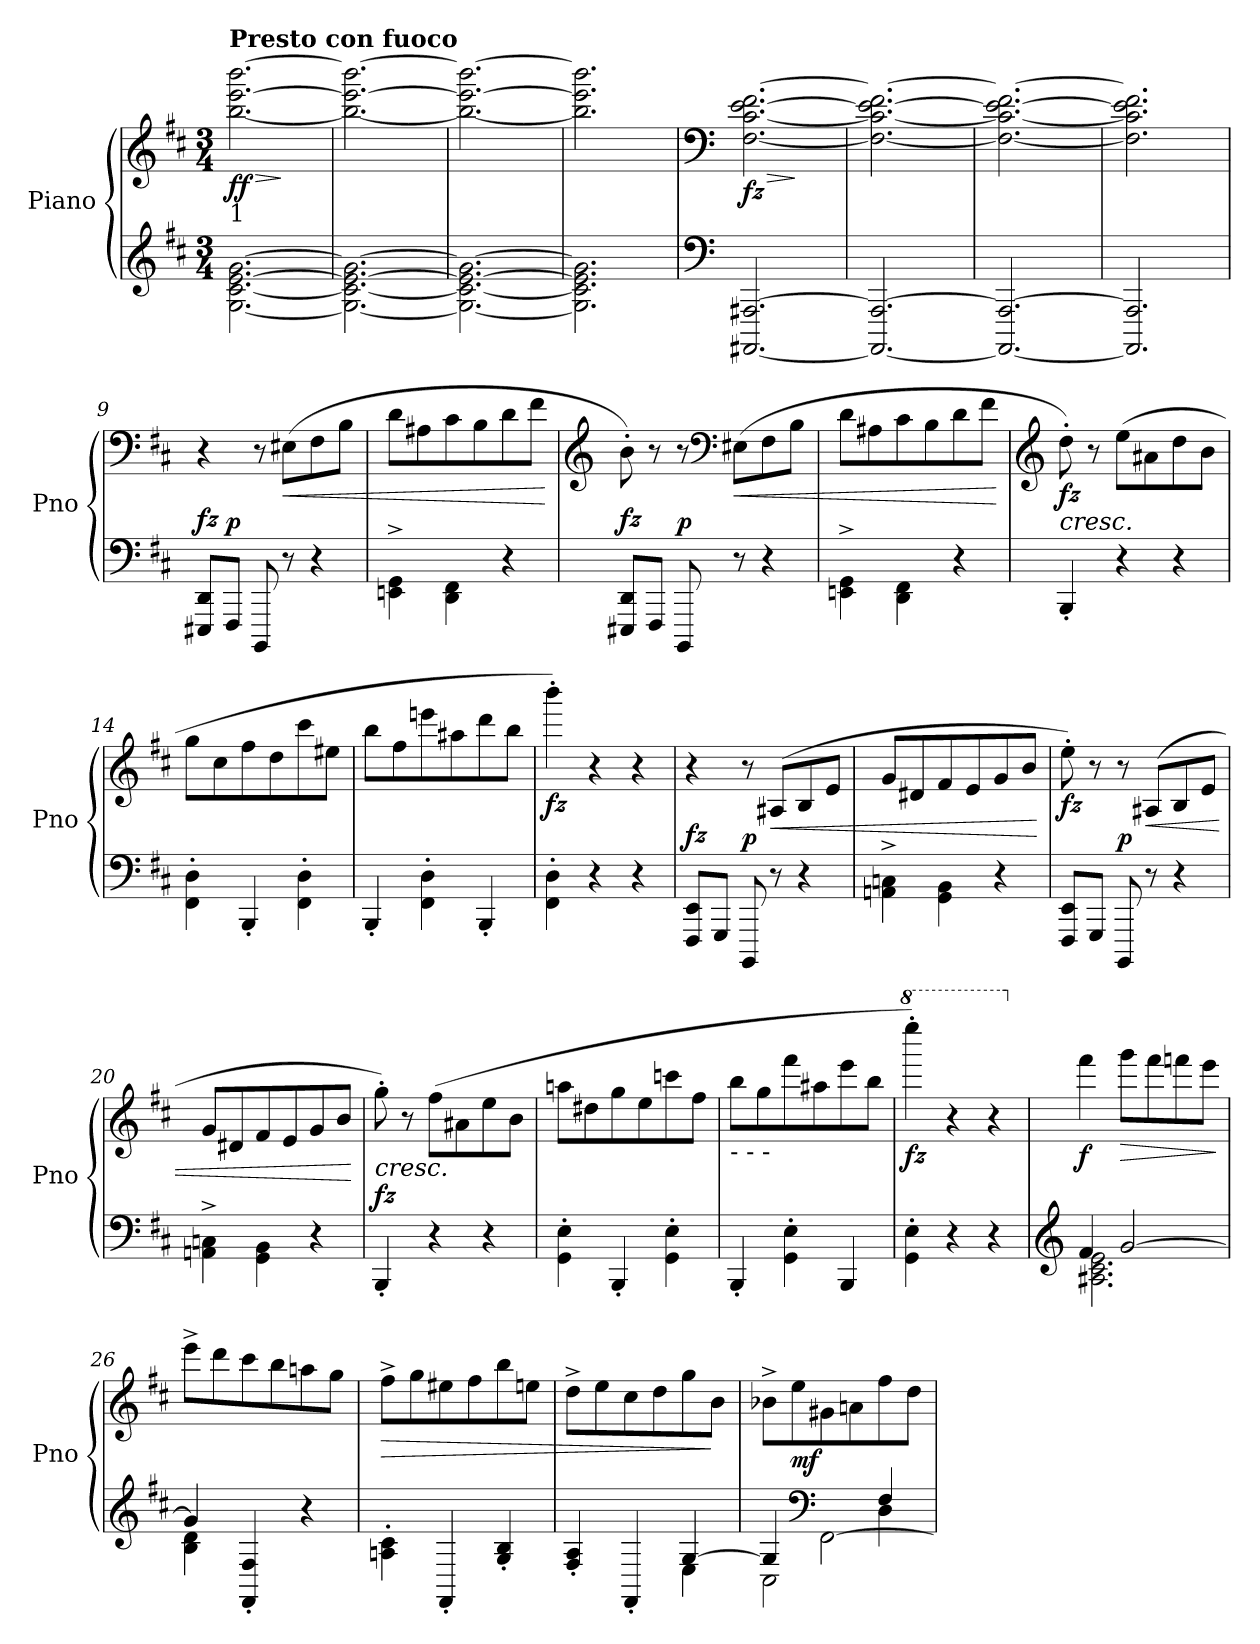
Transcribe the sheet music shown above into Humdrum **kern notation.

**kern	**kern	**dynam
*part1	*part1	*part1
*staff2	*staff1	*staff1/2
*I"Piano	*	*
*I'Pno	*	*
*clefG2	*clefG2	*
*k[f#c#]	*k[f#c#]	*
*M3/4	*M3/4	*
*8va	*	*
=1	=1	=1
!	!LO:TX:b:t=1	!
!	!LO:TX:a:B:t=Presto con fuoco	!
!	!	!LO:HP:b
!	!	!LO:DY:n=1:b
[2.g\ [2.cc#\ [2.ee\ [2.gg\	[2.bb\ [2.eee\ [2.bbb\	> ff
.	.	]
=2	=2	=2
2.g\_ 2.cc#\_ 2.ee\_ 2.gg\_	2.bb\_ 2.eee\_ 2.bbb\_	.
=3	=3	=3
2.g\_ 2.cc#\_ 2.ee\_ 2.gg\_	2.bb\_ 2.eee\_ 2.bbb\_	.
=4	=4	=4
2.g\] 2.cc#\] 2.ee\] 2.gg\]	2.bb\] 2.eee\] 2.bbb\]	.
=5	=5	=5
*clefF4	*clefF4	*
*	*X8va	*
!	!	!LO:HP:b
!	!	!LO:DY:n=1:b
[2.AAA#X/ [2.AA#X/	[2.F#\ [2.c#\ [2.e\ [2.f#\	> fz
.	.	]
=6	=6	=6
2.AAA#/_ 2.AA#/_	2.F#\_ 2.c#\_ 2.e\_ 2.f#\_	.
=7	=7	=7
2.AAA#/_ 2.AA#/_	2.F#\_ 2.c#\_ 2.e\_ 2.f#\_	.
=8	=8	=8
2.AAA#/] 2.AA#/]	2.F#\] 2.c#\] 2.e\] 2.f#\]	.
=9	=9	=9
!	!	!LO:DY:a=2
8EE#X/ 8D/L	4r	fz
!	!	!LO:DY:a=2
8FF#/J	.	p
8BBB/	8r	.
!	!	!LO:HP:b
8r	(8E#X\L	<
4r	8F#\	.
.	8B\J	.
!!LO:LB:g=z
=10	=10	=10
4En\^ 4G\^	8d\L	.
.	8A#X\	.
4D\ 4F#\	8c#\	.
.	8B\	.
4r	8d\	.
.	8f#\J	.
.	.	[
=11	=11	=11
*	*clefG2	*
!	!	!LO:DY:a=2
8EE#X/ 8D/L	8b'\)	fz
8FF#/J	8r	.
!	!	!LO:DY:a=2
8BBB/	8r	p
*	*clefF4	*
!	!	!LO:HP:b
8r	(8E#X\L	<
4r	8F#\	.
.	8B\J	.
=12	=12	=12
4En\^ 4G\^	8d\L	.
.	8A#X\	.
4D\ 4F#\	8c#\	.
.	8B\	.
4r	8d\	.
.	8f#\J	.
.	.	[
=13	=13	=13
*	*clefG2	*
!	!	!LO:HP:b
!	!	!LO:DY:n=1:b
4BB'/	8dd'\)	< fz
.	8r	.
4r	(8ee\L	.
.	8a#X\	.
4r	8dd\	.
.	8b\J	.
=14	=14	=14
4F#\' 4d\'	8gg\L	.
.	8cc#\	.
!	!	!LO:DY:b
4BB'/	8ff#\	other-dynamics
.	8dd\	.
4F#\' 4d\'	8ccc#\	.
.	8ee#X\J	.
!!LO:LB:g=z
=15	=15	=15
4BB'/	8bb\L	.
.	8ff#\	.
4F#\' 4d\'	8eeen\	.
.	8aa#X\	.
4BB'/	8ddd\	.
.	8bb\J	.
.	.	[
=16	=16	=16
!	!	!LO:DY:b
4F#\' 4d\'	4bbb'\)	fz
4r	4r	.
4r	4r	.
=17	=17	=17
!	!	!LO:DY:a=2
8FF#/ 8E/L	4r	fz
8GG/J	.	.
!	!	!LO:DY:a=2
8BBB/	8r	p
!	!	!LO:HP:b
8r	(8A#X/L	<
4r	8B/	.
.	8e/J	.
=18	=18	=18
4An\^ 4cn\^	8g/L	.
.	8d#X/	.
4G\ 4B\	8f#/	.
.	8e/	.
4r	8g/	.
.	8b/J	.
.	.	[
=19	=19	=19
!	!	!LO:DY:b
8FF#/ 8E/L	8ee'\)	fz
8GG/J	8r	.
!	!	!LO:DY:a=2
8BBB/	8r	p
!	!	!LO:HP:b
8r	(8A#X/L	<
4r	8B/	.
.	8e/J	.
=20	=20	=20
4An\^ 4cn\^	8g/L	.
.	8d#X/	.
4G\ 4B\	8f#/	.
.	8e/	.
4r	8g/	.
.	8b/J	.
.	.	[
!!LO:LB:g=z
=21	=21	=21
!	!	!LO:HP:b
!	!	!LO:DY:n=1:a=2
4BB'/	8gg'\)	< fz
.	8r	.
4r	(8ff#\L	.
.	8a#X\	.
4r	8ee\	.
.	8b\J	.
=22	=22	=22
4G\' 4e\'	8aan\L	.
.	8dd#X\	.
!	!	!LO:DY:b
4BB'/	8gg\	other-dynamics
.	8ee\	.
4G\' 4e\'	8cccn\	.
.	8ff#\J	.
=23	=23	=23
!	!LO:TX:b:t=-       -       -	!
4BB'/	8bb\L	.
.	8gg\	.
4G\' 4e\'	8fff#\	.
.	8aa#X\	.
4BB/	8eee\	.
.	8bb\J	.
.	.	[
=24	=24	=24
*	*8va	*
!	!	!LO:DY:b
4G\' 4e\'	4eeee'\)	fz
4r	4r	.
4r	4r	.
=25	=25	=25
*clefG2	*	*
*^	*	*
*	*	*X8va	*
!	!	!	!LO:DY:b
4ff#/	2.a#X\ 2.cc#\ 2.ee\	4fff#\	f
!	!	!	!LO:HP:b
[2gg/	.	8ggg\L	>
.	.	8fff#\	.
.	.	8fffn\	.
.	.	8eee\J	.
*v	*v	*	*
.	.	]
=26	=26	=26
*^	*	*
4gg/]	4b\ 4dd\	8eee^\L	.
.	.	8ddd\	.
4F#/' 4f#/'	2ryy	8ccc#\	.
.	.	8bb\	.
4r	.	8aan\	.
.	.	8gg\J	.
*v	*v	*	*
!!LO:PB:g=z
=27	=27	=27
!	!	!LO:HP:b
4an\' 4cc#\'	8ff#^\L	>
.	8gg\	.
4F#'/	8ee#X\	.
.	8ff#\	.
4g/' 4b/'	8bb\	.
.	8een\J	.
=28	=28	=28
*^	*	*
4f#/' 4a/'	2ryy	8dd^\L	.
.	.	8ee\	.
4F#'/	.	8cc#\	.
.	.	8dd\	.
[4g/	4e\	8gg\	.
.	.	8b\J	]
=29	=29	=29	=29
*	*^	*	*
4g/]	2c#\	2ryy	8b-X^\L	.
!	!	!	!	!LO:DY:b
.	.	.	8ee\	mf
*clefF4	*	*	*	*
[2F#\	.	.	8g#X\	.
.	.	.	8an\	.
.	4d\	4f#/	8ff#\	.
.	.	.	8dd\J	.
*v	*v	*v	*	*
=	=	=
*-	*-	*-
